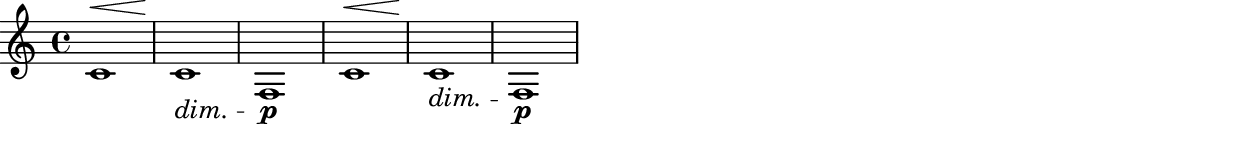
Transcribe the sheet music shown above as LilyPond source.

%% Generated by lilypond-book.py
%% Options: [exampleindent=10.16\mm,indent=0\mm,line-width=160\mm]
\include "lilypond-book-preamble.ly"


% ****************************************************************
% Start cut-&-pastable-section
% ****************************************************************



\paper {
  indent = 0\mm
  line-width = 160\mm
  % offset the left padding, also add 1mm as lilypond creates cropped
  % images with a little space on the right
  line-width = #(- line-width (* mm  3.000000) (* mm 1))
}

\layout {
  
}





% ****************************************************************
% ly snippet:
% ****************************************************************
\sourcefilename "/home/karlin/lilypond-git/input/regression/dynamics-alignment-breaker.ly"
\sourcefileline 0
\version "2.19.21"

\header {
  texidoc = "Hairpins, DynamicTextSpanners and dynamics can be
positioned independently using @code{\\breakDynamicSpan}, which
causes the alignment spanner to end prematurely.
"
}

\relative {
  c'1^\<
  \dimTextDim
  c1_\>
  f,1\p

  c'1^\<
  \breakDynamicSpan
  c1_\>
  \breakDynamicSpan
  f,1\p
}



% ****************************************************************
% end ly snippet
% ****************************************************************
